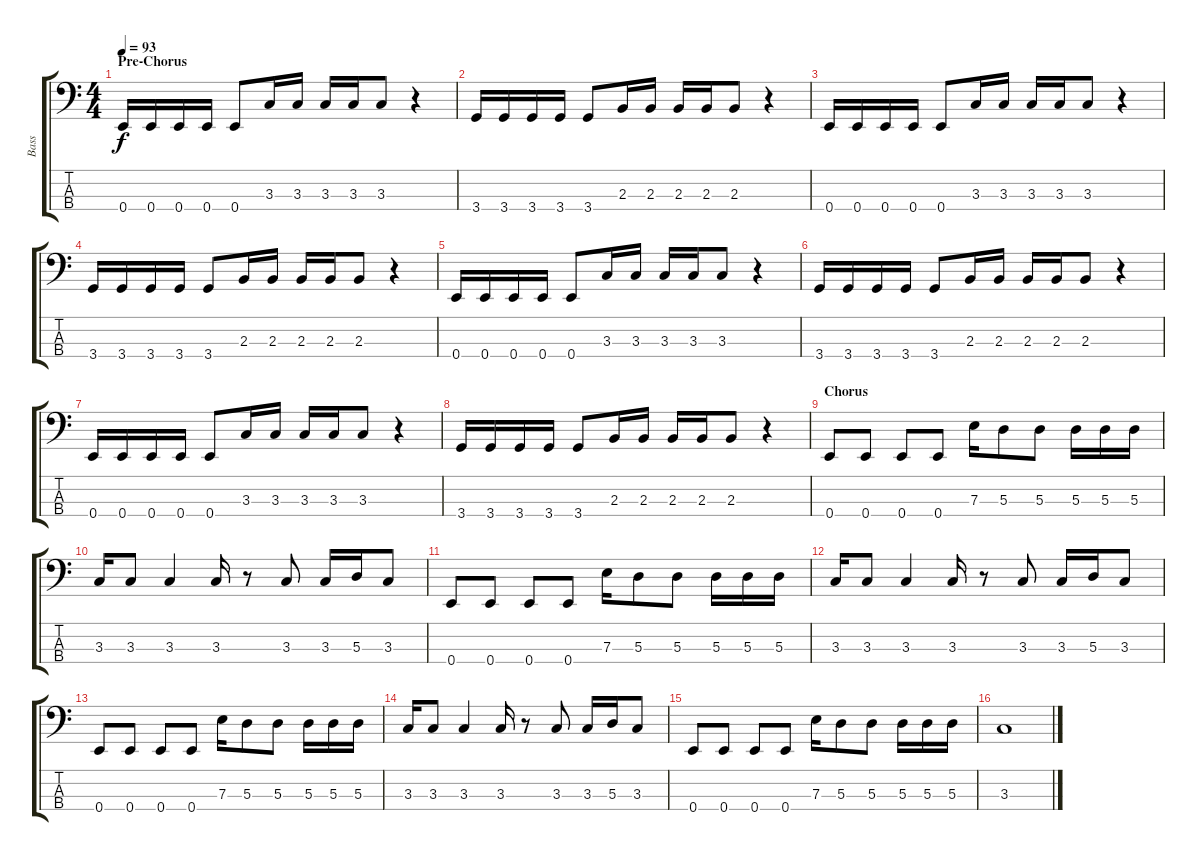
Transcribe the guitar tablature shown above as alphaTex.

\track ("Bass" "Bass") {instrument electricbassfinger}
\staff {score tabs}
\tuning (G2 D2 A1 E1) {hide}
\ts (4 4)
\section ("" "Pre-Chorus")
\tempo 93
\clef f4
\ks c
0.4.16{dy f} 0.4.16 0.4.16 0.4.16 0.4.8 3.3.16 3.3.16 3.3.16 3.3.16 3.3.8 r.4 |
3.4.16 3.4.16 3.4.16 3.4.16 3.4.8 2.3.16 2.3.16 2.3.16 2.3.16 2.3.8 r.4 |
0.4.16 0.4.16 0.4.16 0.4.16 0.4.8 3.3.16 3.3.16 3.3.16 3.3.16 3.3.8 r.4 |
3.4.16 3.4.16 3.4.16 3.4.16 3.4.8 2.3.16 2.3.16 2.3.16 2.3.16 2.3.8 r.4 |
0.4.16 0.4.16 0.4.16 0.4.16 0.4.8 3.3.16 3.3.16 3.3.16 3.3.16 3.3.8 r.4 |
3.4.16 3.4.16 3.4.16 3.4.16 3.4.8 2.3.16 2.3.16 2.3.16 2.3.16 2.3.8 r.4 |
0.4.16 0.4.16 0.4.16 0.4.16 0.4.8 3.3.16 3.3.16 3.3.16 3.3.16 3.3.8 r.4 |
3.4.16 3.4.16 3.4.16 3.4.16 3.4.8 2.3.16 2.3.16 2.3.16 2.3.16 2.3.8 r.4 |
\section ("" "Chorus")
0.4.8 0.4.8 0.4.8 0.4.8 7.3.16 5.3.8 5.3.8 5.3.16 5.3.16 5.3.16 |
3.3.16 3.3.8 3.3.4 3.3.16 r.8 3.3.8 3.3.16 5.3.16 3.3.8 |
0.4.8 0.4.8 0.4.8 0.4.8 7.3.16 5.3.8 5.3.8 5.3.16 5.3.16 5.3.16 |
3.3.16 3.3.8 3.3.4 3.3.16 r.8 3.3.8 3.3.16 5.3.16 3.3.8 |
0.4.8 0.4.8 0.4.8 0.4.8 7.3.16 5.3.8 5.3.8 5.3.16 5.3.16 5.3.16 |
3.3.16 3.3.8 3.3.4 3.3.16 r.8 3.3.8 3.3.16 5.3.16 3.3.8 |
0.4.8 0.4.8 0.4.8 0.4.8 7.3.16 5.3.8 5.3.8 5.3.16 5.3.16 5.3.16 |
3.3.1
